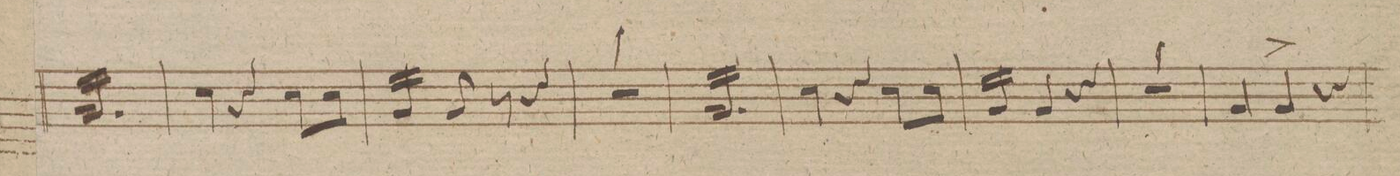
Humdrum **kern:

**kern	**dynam
*I"Tympano. E. A. H.	*
*clefF4	*
*k[f#]	*
*M3/4	*
16BB/LL	.
16BB/	.
16BB/	.
16BB/	.
16BB/	.
16BB/	.
16BB/	.
16BB/	.
16BB/	.
16BB/	.
16BB/	.
16BB/JJ	.
=59	=59
*Xtremolo	*
4E\	.
4r	.
*Xtremolo	*
8E\L	.
8E\J	.
=60	=60
*tremolo	*
16BB/LL	.
16BB/	.
16BB/	.
16BB/JJ	.
*Xtremolo	*
8BB/	.
8r	.
4r	.
=61	=61
2.r	.
=62	=62
*tremolo	*
16BB/LL	.
16BB/	.
16BB/	.
16BB/	.
16BB/	.
16BB/	.
16BB/	.
16BB/	.
16BB/	.
16BB/	.
16BB/	.
16BB/JJ	.
=63	=63
*Xtremolo	*
4E\	.
4r	.
8E\L	.
8E\J	.
=64	=64
*tremolo	*
16BB/LL	.
16BB/	.
16BB/	.
16BB/JJ	.
*Xtremolo	*
4BB/	.
4r	.
=65	=65
2.r	.
=66	=66
4BB/	.
4BB/^>	.
4r	.
=67	=67
*-	*-
